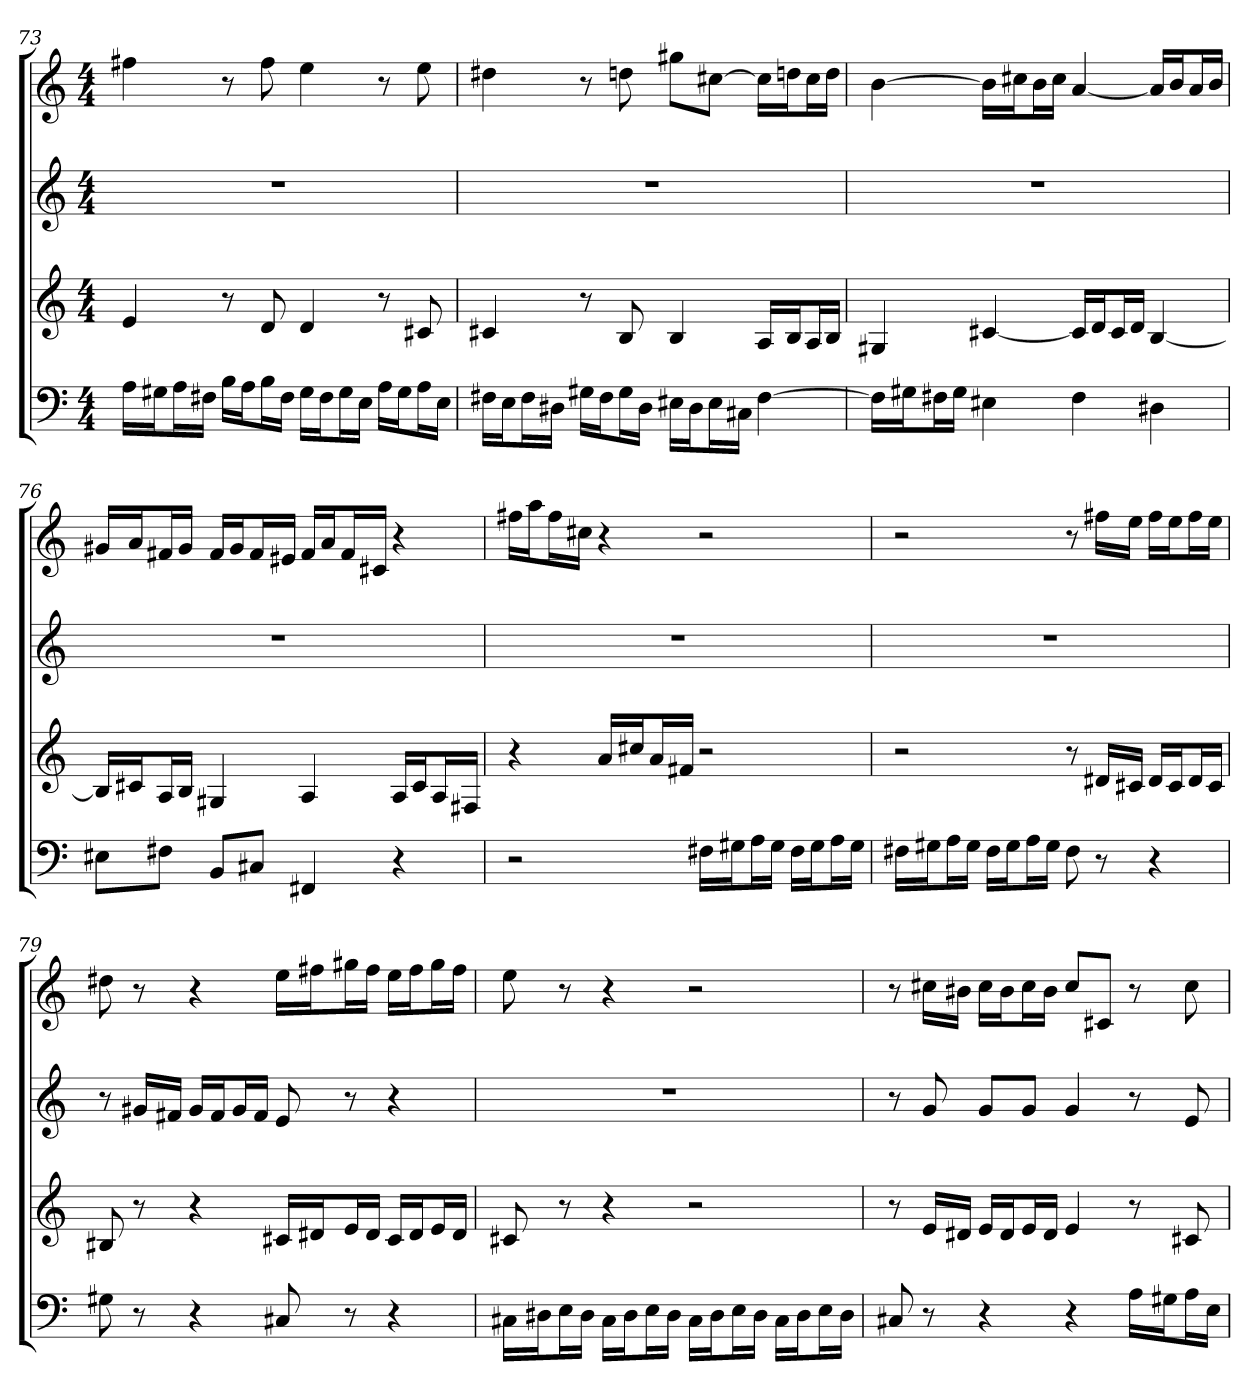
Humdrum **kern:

**kern	**kern	**kern	**kern
*part4	*part3	*part2	*part1
*staff4	*staff3	*staff2	*staff1
*M4/4	*M4/4	*M4/4	*M4/4
=73	=73	=73	=73
16ALL	4e	1r	4ff#X
16G#XJ	.	.	.
16AL	.	.	.
16F#XJJ	.	.	.
16BLL	8r	.	8r
16AJ	.	.	.
16BL	8d	.	8ff#
16F#JJ	.	.	.
16G#LL	4d	.	4ee
16F#J	.	.	.
16G#L	.	.	.
16EJJ	.	.	.
16ALL	8r	.	8r
16G#J	.	.	.
16AL	8c#X	.	8ee
16EJJ	.	.	.
=74	=74	=74	=74
16F#XLL	4c#X	1r	4dd#X
16EJ	.	.	.
16F#L	.	.	.
16D#XJJ	.	.	.
16G#XLL	8r	.	8r
16F#J	.	.	.
16G#L	8B	.	8ddn
16D#JJ	.	.	.
16E#XLL	4B	.	8gg#XL
16D#J	.	.	.
16E#L	.	.	[8cc#XJ
16C#XJJ	.	.	.
[4F#	16ALL	.	16cc#LL]
.	16BJ	.	16ddnJ
.	16AL	.	16cc#L
.	16BJJ	.	16ddJJ
=75	=75	=75	=75
16F#LL]	4G#X	1r	[4b
16G#XJ	.	.	.
16F#XL	.	.	.
16G#JJ	.	.	.
4E#X	[4c#X	.	16bLL]
.	.	.	16cc#XJ
.	.	.	16bL
.	.	.	16cc#JJ
4F#	16c#LL]	.	[4a
.	16dJ	.	.
.	16c#L	.	.
.	16dJJ	.	.
4D#X	[4B	.	16aLL]
.	.	.	16bJ
.	.	.	16aL
.	.	.	16bJJ
=76	=76	=76	=76
8E#XL	16BLL]	1r	16g#XLL
.	16c#XJ	.	16aJ
8F#XJ	16AL	.	16f#XL
.	16BJJ	.	16g#JJ
8BBL	4G#X	.	16f#LL
.	.	.	16g#J
8C#XJ	.	.	16f#L
.	.	.	16e#XJJ
4FF#X	4A	.	16f#LL
.	.	.	16aJ
.	.	.	16f#L
.	.	.	16c#XJJ
4r	16ALL	.	4r
.	16c#J	.	.
.	16AL	.	.
.	16F#XJJ	.	.
=77	=77	=77	=77
2r	4r	1r	16ff#XLL
.	.	.	16aaJ
.	.	.	16ff#L
.	.	.	16cc#XJJ
.	16aLL	.	4r
.	16cc#XJ	.	.
.	16aL	.	.
.	16f#XJJ	.	.
16F#XLL	2r	.	2r
16G#XJ	.	.	.
16AL	.	.	.
16G#JJ	.	.	.
16F#LL	.	.	.
16G#J	.	.	.
16AL	.	.	.
16G#JJ	.	.	.
=78	=78	=78	=78
16F#XLL	2r	1r	2r
16G#XJ	.	.	.
16AL	.	.	.
16G#JJ	.	.	.
16F#LL	.	.	.
16G#J	.	.	.
16AL	.	.	.
16G#JJ	.	.	.
8F#	8r	.	8r
8r	16d#XLL	.	16ff#XLL
.	16c#XJJ	.	16eeJJ
4r	16d#LL	.	16ff#LL
.	16c#J	.	16eeJ
.	16d#L	.	16ff#L
.	16c#JJ	.	16eeJJ
=79	=79	=79	=79
8G#X	8B#X	8r	8dd#X
8r	8r	16g#XLL	8r
.	.	16f#XJJ	.
4r	4r	16g#LL	4r
.	.	16f#J	.
.	.	16g#L	.
.	.	16f#JJ	.
8C#X	16c#XLL	8e	16eeLL
.	16d#XJ	.	16ff#XJ
8r	16eL	8r	16gg#XL
.	16d#JJ	.	16ff#JJ
4r	16c#LL	4r	16eeLL
.	16d#J	.	16ff#J
.	16eL	.	16gg#L
.	16d#JJ	.	16ff#JJ
=80	=80	=80	=80
16C#XLL	8c#X	1r	8ee
16D#XJ	.	.	.
16EL	8r	.	8r
16D#JJ	.	.	.
16C#LL	4r	.	4r
16D#J	.	.	.
16EL	.	.	.
16D#JJ	.	.	.
16C#LL	2r	.	2r
16D#J	.	.	.
16EL	.	.	.
16D#JJ	.	.	.
16C#LL	.	.	.
16D#J	.	.	.
16EL	.	.	.
16D#JJ	.	.	.
=81	=81	=81	=81
8C#X	8r	8r	8r
8r	16eLL	8g	16cc#XLL
.	16d#XJJ	.	16b#XJJ
4r	16eLL	8gL	16cc#LL
.	16d#J	.	16b#J
.	16eL	8gJ	16cc#L
.	16d#JJ	.	16b#JJ
4r	4e	4g	8cc#L
.	.	.	8c#XJ
16ALL	8r	8r	8r
16G#XJ	.	.	.
16AL	8c#X	8e	8cc#
16EJJ	.	.	.
=	=	=	=
*-	*-	*-	*-
